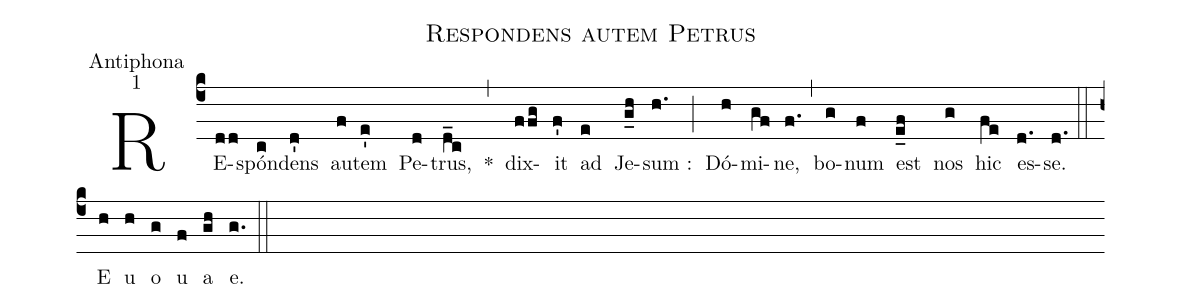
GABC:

name:Respondens autem Petrus;
office-part:Antiphona;
mode:1;
%%
(c4) RE(dd)spón(c)dens(d') au(f)tem(e') Pe(d)trus,(d_c) *(,) dix(ffg)it(f') ad(e) Je(g_h)sum :(h.) (;) Dó(h)mi(gf)ne,(f.) (,) bo(g)num(f) est(e_f) nos(g) hic(fe) es(d.)se.(d.) (::) E(h) u(h) o(g) u(f) a(gh) e.(g.) (::)
